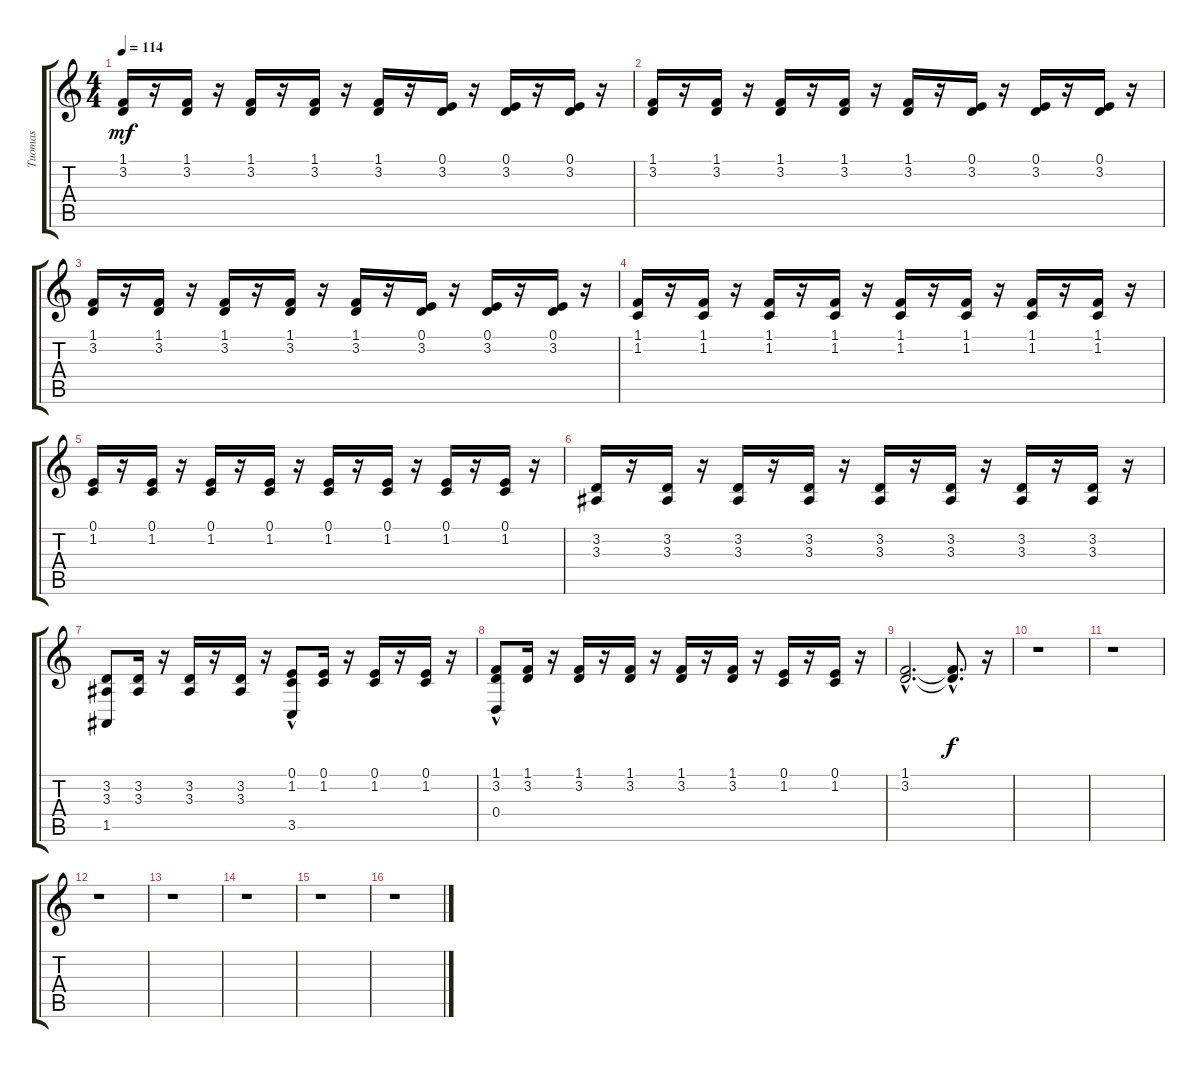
\track ("Tuomas" "Tuomas") {instrument stringensemble1}
\staff {score tabs}
\tuning (E4 B3 G3 D3 A2 E2) {hide}
\ts (4 4)
\tempo 114
\clef g2
\ks c
(1.1 3.2).16{dy mf} r.16 (1.1 3.2).16 r.16 (1.1 3.2).16 r.16 (1.1 3.2).16 r.16 (1.1 3.2).16 r.16 (0.1 3.2).16 r.16 (0.1 3.2).16 r.16 (0.1 3.2).16 r.16 |
(1.1 3.2).16 r.16 (1.1 3.2).16 r.16 (1.1 3.2).16 r.16 (1.1 3.2).16 r.16 (1.1 3.2).16 r.16 (0.1 3.2).16 r.16 (0.1 3.2).16 r.16 (0.1 3.2).16 r.16 |
(1.1 3.2).16 r.16 (1.1 3.2).16 r.16 (1.1 3.2).16 r.16 (1.1 3.2).16 r.16 (1.1 3.2).16 r.16 (0.1 3.2).16 r.16 (0.1 3.2).16 r.16 (0.1 3.2).16 r.16 |
(1.1 1.2).16 r.16 (1.1 1.2).16 r.16 (1.1 1.2).16 r.16 (1.1 1.2).16 r.16 (1.1 1.2).16 r.16 (1.1 1.2).16 r.16 (1.1 1.2).16 r.16 (1.1 1.2).16 r.16 |
(0.1 1.2).16 r.16 (0.1 1.2).16 r.16 (0.1 1.2).16 r.16 (0.1 1.2).16 r.16 (0.1 1.2).16 r.16 (0.1 1.2).16 r.16 (0.1 1.2).16 r.16 (0.1 1.2).16 r.16 |
(3.2 3.3).16 r.16 (3.2 3.3).16 r.16 (3.2 3.3).16 r.16 (3.2 3.3).16 r.16 (3.2 3.3).16 r.16 (3.2 3.3).16 r.16 (3.2 3.3).16 r.16 (3.2 3.3).16 r.16 |
(3.2 3.3 1.5).8 (3.2 3.3).16 r.16 (3.2 3.3).16 r.16 (3.2 3.3).16 r.16 (0.1 1.2 3.5{hac}).8 (0.1 1.2).16 r.16 (0.1 1.2).16 r.16 (0.1 1.2).16 r.16 |
(1.1 3.2 0.4{hac}).8 (1.1 3.2).16 r.16 (1.1 3.2).16 r.16 (1.1 3.2).16 r.16 (1.1 3.2).16 r.16 (1.1 3.2).16 r.16 (0.1 1.2).16 r.16 (0.1 1.2).16 r.16 |
(1.1{hac} 3.2{hac}).2{d} (1.1{hac t} 3.2{hac t}).8{d dy f} r.16 |
r.1 |
r.1 |
r.1 |
r.1 |
r.1 |
r.1 |
r.1
